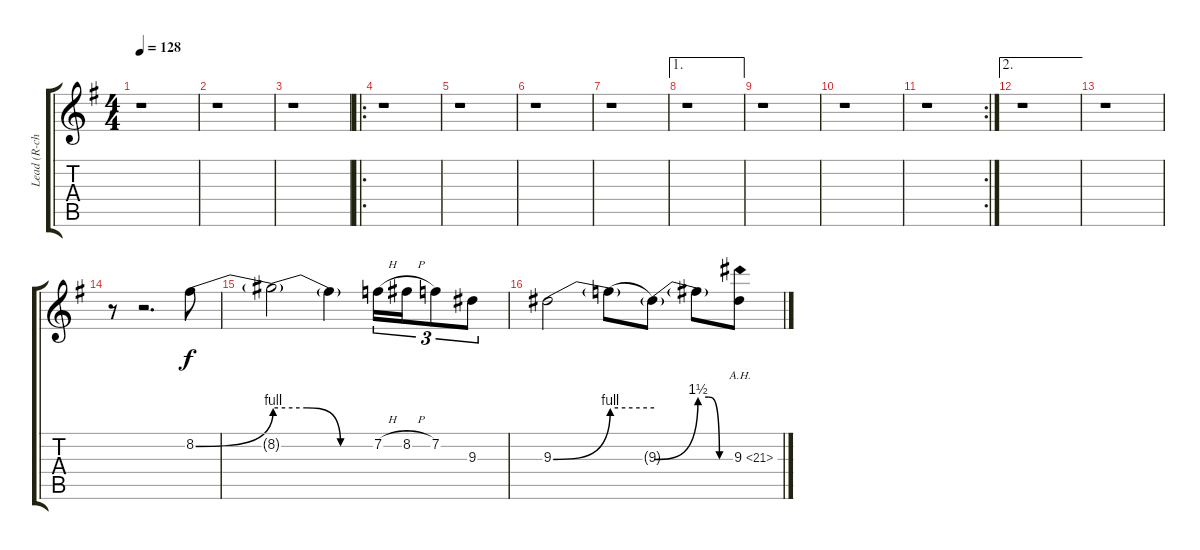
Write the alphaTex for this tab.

\track ("Lead (R-channel)" "Lead (R-ch") {instrument distortionguitar}
\staff {score tabs}
\tuning (Eb4 Bb3 Gb3 Db3 Ab2 Eb2) {hide}
\ts (4 4)
\tempo 128
\clef g2
\ks g
r.1{dy f} |
r.1 |
r.1 |
\ro
r.1 |
r.1 |
r.1 |
r.1 |
\ae 1
r.1 |
r.1 |
r.1 |
\rc 2
r.1 |
\ae 2
r.1 |
r.1 |
r.8 r.2{d} 8.2{be (bend 0 0 60 4)}.8 |
8.2{be (custom 0 4 20 4 40 0 60 0) t}.2 8.2{t}.4 7.2{h}.16{tu (3 2)} 8.2{h}.16{tu (3 2)} 7.2.8{tu (3 2)} 9.3.8{tu (3 2)} |
9.3{be (bend 0 0 60 4)}.2 9.3{be (hold 0 4 60 4) t}.8 9.3{be (bend 0 0 60 6) t}.8 9.3{be (custom 0 6 20 6 40 0 60 0) t}.8 9.3{ah 12}.8
